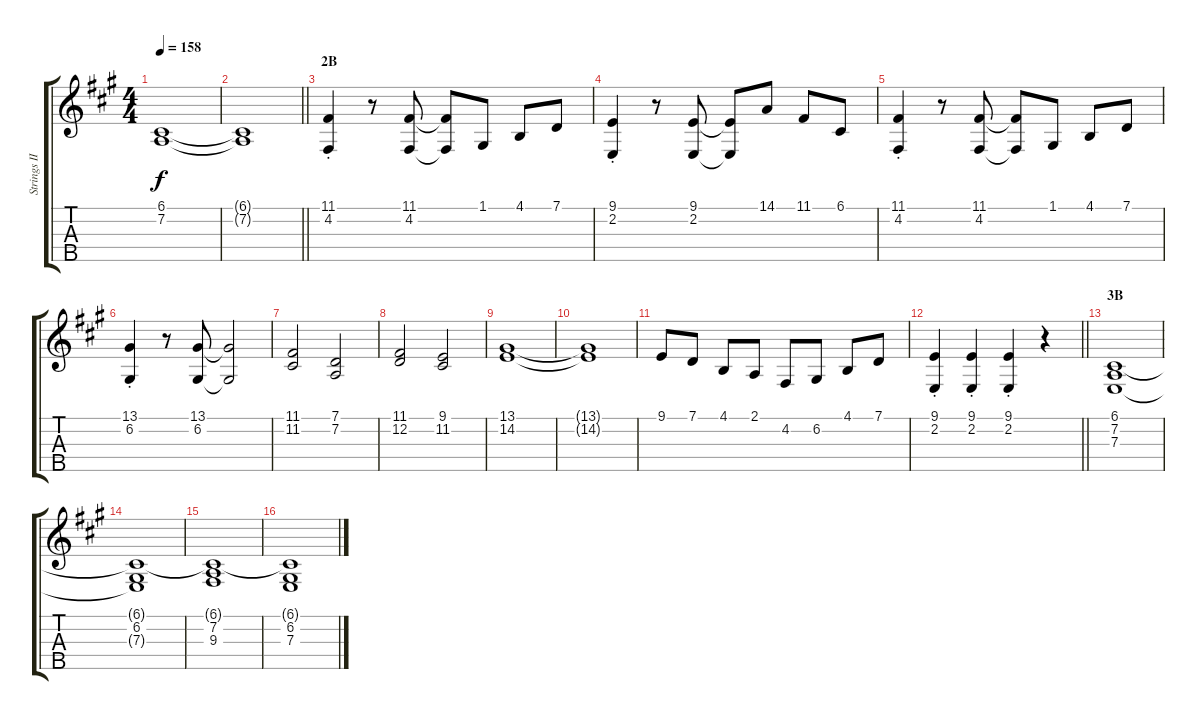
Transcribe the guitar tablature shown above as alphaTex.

\track ("Strings II" "Strings II") {instrument stringensemble1}
\staff {score tabs}
\tuning (G3 D3 A2 E2 B1) {hide}
\ts (4 4)
\tempo 158
\clef g2
\ks a
(6.1 7.2).1{dy f} |
\barLineRight lightlight
(6.1{t} 7.2{t}).1 |
\section ("" "2B")
(11.1 4.2{st}).4 r.8 (11.1 4.2).8 (11.1{t} 4.2{t}).8 1.1.8 4.1.8 7.1.8 |
(9.1 2.2{st}).4 r.8 (9.1 2.2).8 (9.1{t} 2.2{t}).8 14.1.8 11.1.8 6.1.8 |
(11.1 4.2{st}).4 r.8 (11.1 4.2).8 (11.1{t} 4.2{t}).8 1.1.8 4.1.8 7.1.8 |
(13.1 6.2{st}).4 r.8 (13.1 6.2).8 (13.1{t} 6.2{t}).2 |
(11.1 11.2).2 (7.1 7.2).2 |
(11.1 12.2).2 (9.1 11.2).2 |
(13.1 14.2).1 |
(13.1{t} 14.2{t}).1 |
9.1.8 7.1.8 4.1.8 2.1.8 4.2.8 6.2.8 4.1.8 7.1.8 |
\barLineRight lightlight
(9.1{st} 2.2{st}).4 (9.1{st} 2.2{st}).4 (9.1{st} 2.2{st}).4 r.4 |
\section ("" "3B")
(6.1 7.2 7.3).1 |
(6.1{t} 6.2 7.3{t}).1 |
(6.1{t} 7.2 9.3).1 |
(6.1{t} 6.2 7.3).1
